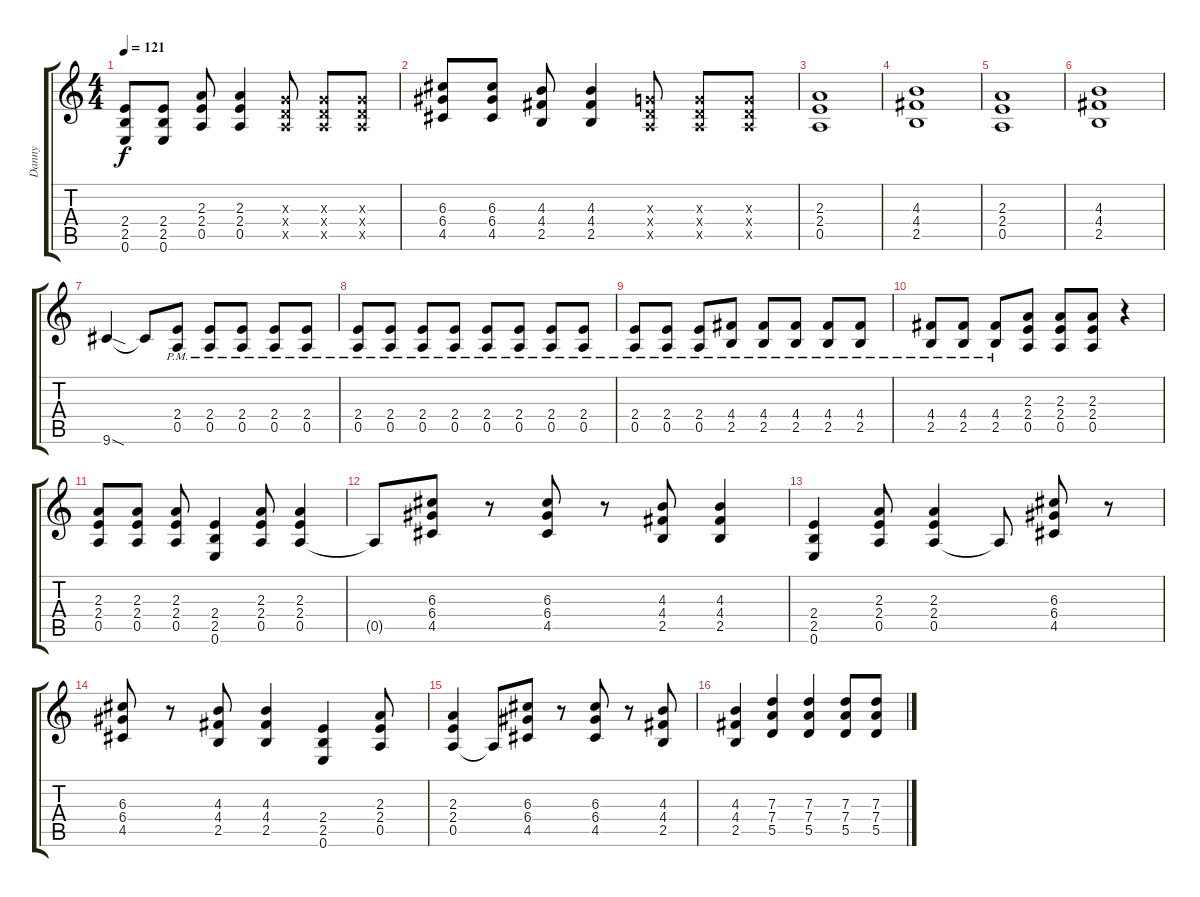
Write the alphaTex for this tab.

\track ("Danny" "Danny") {instrument distortionguitar}
\staff {score tabs}
\tuning (E4 B3 G3 D3 A2 E2) {hide}
\ts (4 4)
\tempo 121
\clef g2
\ks c
(2.4 2.5 0.6).8{dy f} (2.4 2.5 0.6).8 (2.3 2.4 0.5).8 (2.3 2.4 0.5).4 (0.3{x} 0.4{x} 0.5{x}).8 (0.3{x} 0.4{x} 0.5{x}).8 (0.3{x} 0.4{x} 0.5{x}).8 |
(6.3 6.4 4.5).8 (6.3 6.4 4.5).8 (4.3 4.4 2.5).8 (4.3 4.4 2.5).4 (0.3{x} 0.4{x} 0.5{x}).8 (0.3{x} 0.4{x} 0.5{x}).8 (0.3{x} 0.4{x} 0.5{x}).8 |
(2.3 2.4 0.5).1 |
(4.3 4.4 2.5).1 |
(2.3 2.4 0.5).1 |
(4.3 4.4 2.5).1 |
9.6{sod}.4 9.6{t}.8 (2.4{pm} 0.5{pm}).8 (2.4{pm} 0.5{pm}).8 (2.4{pm} 0.5{pm}).8 (2.4{pm} 0.5{pm}).8 (2.4{pm} 0.5{pm}).8 |
(2.4{pm} 0.5{pm}).8 (2.4{pm} 0.5{pm}).8 (2.4{pm} 0.5{pm}).8 (2.4{pm} 0.5{pm}).8 (2.4{pm} 0.5{pm}).8 (2.4{pm} 0.5{pm}).8 (2.4{pm} 0.5{pm}).8 (2.4{pm} 0.5{pm}).8 |
(2.4{pm} 0.5{pm}).8 (2.4{pm} 0.5{pm}).8 (2.4{pm} 0.5{pm}).8 (4.4{pm} 2.5{pm}).8 (4.4{pm} 2.5{pm}).8 (4.4{pm} 2.5{pm}).8 (4.4{pm} 2.5{pm}).8 (4.4{pm} 2.5{pm}).8 |
(4.4{pm} 2.5{pm}).8 (4.4{pm} 2.5{pm}).8 (4.4{pm} 2.5{pm}).8 (2.3 2.4 0.5).8 (2.3 2.4 0.5).8 (2.3 2.4 0.5).8 r.4 |
(2.3 2.4 0.5).8 (2.3 2.4 0.5).8 (2.3 2.4 0.5).8 (2.4 2.5 0.6).4 (2.3 2.4 0.5).8 (2.3 2.4 0.5).4 |
0.5{t}.8 (6.3 6.4 4.5).8 r.8 (6.3 6.4 4.5).8 r.8 (4.3 4.4 2.5).8 (4.3 4.4 2.5).4 |
(2.4 2.5 0.6).4 (2.3 2.4 0.5).8 (2.3 2.4 0.5).4 0.5{t}.8 (6.3 6.4 4.5).8 r.8 |
(6.3 6.4 4.5).8 r.8 (4.3 4.4 2.5).8 (4.3 4.4 2.5).4 (2.4 2.5 0.6).4 (2.3 2.4 0.5).8 |
(2.3 2.4 0.5).4 0.5{t}.8 (6.3 6.4 4.5).8 r.8 (6.3 6.4 4.5).8 r.8 (4.3 4.4 2.5).8 |
(4.3 4.4 2.5).4 (7.3 7.4 5.5).4 (7.3 7.4 5.5).4 (7.3 7.4 5.5).8 (7.3 7.4 5.5).8
